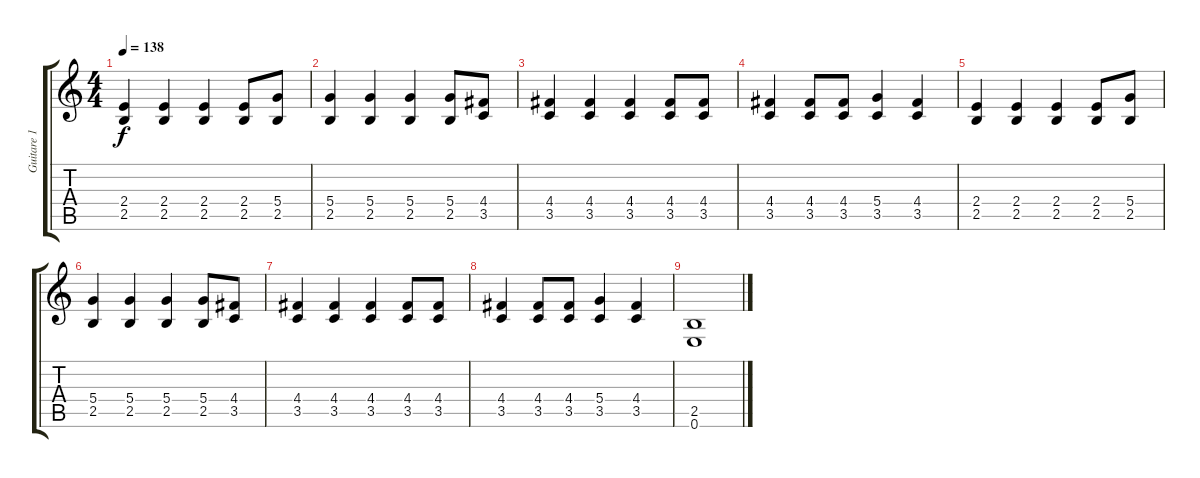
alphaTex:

\track ("Guitare 1" "Guitare 1") {instrument distortionguitar}
\staff {score tabs}
\tuning (E4 B3 G3 D3 A2 E2) {hide}
\ts (4 4)
\tempo 138
\clef g2
\ks c
(2.4 2.5).4{dy f} (2.4 2.5).4 (2.4 2.5).4 (2.4 2.5).8 (5.4 2.5).8 |
(5.4 2.5).4 (5.4 2.5).4 (5.4 2.5).4 (5.4 2.5).8 (4.4 3.5).8 |
(4.4 3.5).4 (4.4 3.5).4 (4.4 3.5).4 (4.4 3.5).8 (4.4 3.5).8 |
(4.4 3.5).4 (4.4 3.5).8 (4.4 3.5).8 (5.4 3.5).4 (4.4 3.5).4 |
(2.4 2.5).4 (2.4 2.5).4 (2.4 2.5).4 (2.4 2.5).8 (5.4 2.5).8 |
(5.4 2.5).4 (5.4 2.5).4 (5.4 2.5).4 (5.4 2.5).8 (4.4 3.5).8 |
(4.4 3.5).4 (4.4 3.5).4 (4.4 3.5).4 (4.4 3.5).8 (4.4 3.5).8 |
(4.4 3.5).4 (4.4 3.5).8 (4.4 3.5).8 (5.4 3.5).4 (4.4 3.5).4 |
(2.5 0.6).1
